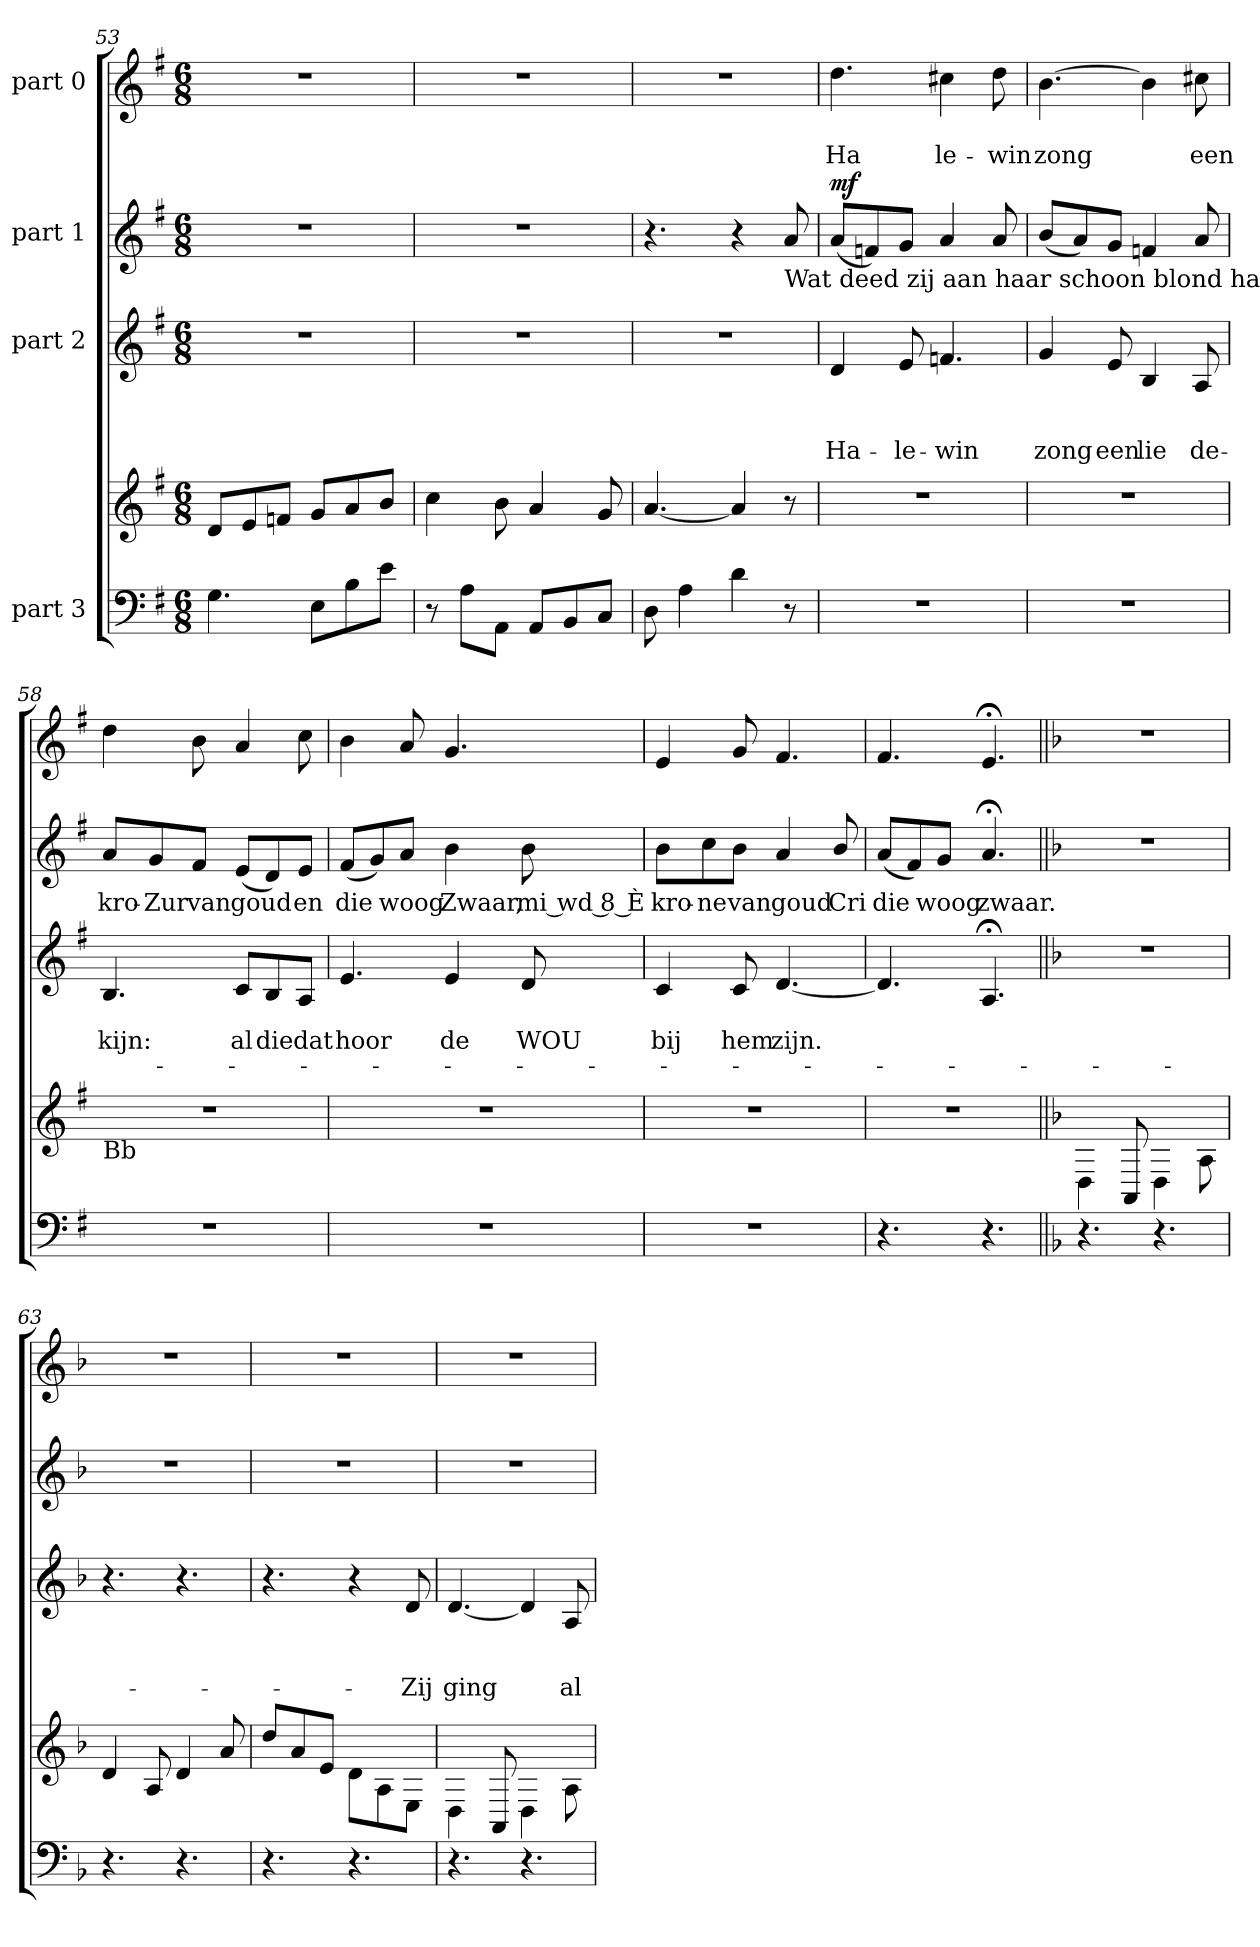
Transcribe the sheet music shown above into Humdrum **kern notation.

**kern	**kern	**kern	**text	**text	**text	**kern	**text	**dynam	**kern	**text	**text
*part4	*part4	*part3	*part3	*part3	*part3	*part2	*part2	*part2	*part1	*part1	*part1
*staff5	*staff4	*staff3	*staff3	*staff3	*staff3	*staff2	*staff2	*staff2	*staff1	*staff1	*staff1
*I"part 3	*	*I"part 2	*	*	*	*I"part 1	*	*	*I"part 0	*	*
*clefF4	*clefG2	*clefG2	*	*	*	*clefG2	*	*	*clefG2	*	*
*k[f#]	*k[f#]	*k[f#]	*	*	*	*k[f#]	*	*	*k[f#]	*	*
*M6/8	*M6/8	*M6/8	*	*	*	*M6/8	*	*	*M6/8	*	*
=53	=53	=53	=53	=53	=53	=53	=53	=53	=53	=53	=53
!	!	!LO:N:vis=2	!	!	!	!LO:N:vis=2	!	!	!LO:N:vis=2	!	!
4.G\	8d/L	2.r	.	.	.	2.r	.	.	2.r	.	.
.	8e/	.	.	.	.	.	.	.	.	.	.
.	8fn/J	.	.	.	.	.	.	.	.	.	.
8E\L	8g/L	.	.	.	.	.	.	.	.	.	.
8B\	8a/	.	.	.	.	.	.	.	.	.	.
8e\J	8b/J	.	.	.	.	.	.	.	.	.	.
=54	=54	=54	=54	=54	=54	=54	=54	=54	=54	=54	=54
!	!	!LO:N:vis=2	!	!	!	!LO:N:vis=2	!	!	!LO:N:vis=2	!	!
8r	4cc\	2.r	.	.	.	2.r	.	.	2.r	.	.
8A\L	.	.	.	.	.	.	.	.	.	.	.
8AA\J	8b\	.	.	.	.	.	.	.	.	.	.
8AA/L	4a/	.	.	.	.	.	.	.	.	.	.
8BB/	.	.	.	.	.	.	.	.	.	.	.
8C/J	8g/	.	.	.	.	.	.	.	.	.	.
=55	=55	=55	=55	=55	=55	=55	=55	=55	=55	=55	=55
!	!	!LO:N:vis=2	!	!	!	!	!	!	!LO:N:vis=2	!	!
8D\	[4.a/	2.r	.	.	.	4.r	.	.	2.r	.	.
4A\	.	.	.	.	.	.	.	.	.	.	.
4d\	4a/]	.	.	.	.	4r	.	.	.	.	.
!	!	!	!	!	!	!LO:TX:b:t=Wat deed zij aan haar schoon blond haar? Een	!	!	!	!	!
8r	8r	.	.	.	.	8a/	.	.	.	.	.
=56	=56	=56	=56	=56	=56	=56	=56	=56	=56	=56	=56
!LO:N:vis=2	!LO:N:vis=2	!	!	!	!LO:LY:b	!	!	!LO:DY:b	!	!	!LO:LY:b
2.r	2.r	4d/	.	.	Ha -	(8a/L	.	mf	4.dd\	.	Ha
.	.	.	.	.	.	8fn/)	.	.	.	.	.
!	!	!	!	!	!LO:LY:b	!	!	!	!	!	!
.	.	8e/	.	.	le-	8g/J	.	.	.	.	.
!	!	!	!	!	!LO:LY:b	!	!	!	!	!	!LO:LY:b
.	.	4.fn/	.	.	win	4a/	.	.	4cc#X\	.	le -
!	!	!	!	!	!	!	!	!	!	!	!LO:LY:b
.	.	.	.	.	.	8a/	.	.	8dd\	.	win
=57	=57	=57	=57	=57	=57	=57	=57	=57	=57	=57	=57
!LO:N:vis=2	!LO:N:vis=2	!	!	!	!LO:LY:b	!	!	!	!	!	!LO:LY:b
2.r	2.r	4g/	.	.	zong	(8b/L	.	.	[4.b\	.	zong
.	.	.	.	.	.	8a/)	.	.	.	.	.
!	!	!	!	!	!LO:LY:b	!	!	!	!	!	!
.	.	8e/	.	.	een	8g/J	.	.	.	.	.
!	!	!	!	!	!LO:LY:b	!	!	!	!	!	!
.	.	4B/	.	.	lie	4fn/	.	.	4b\]	.	.
!	!	!	!	!	!LO:LY:b	!	!	!	!	!	!LO:LY:b
.	.	8A/	.	.	de-	8a/	.	.	8cc#X\	.	een
!!LO:PB:g=z
=58	=58	=58	=58	=58	=58	=58	=58	=58	=58	=58	=58
!	!LO:TX:b:t=Bb	!	!	!	!	!	!	!	!	!	!
!LO:N:vis=2	!LO:N:vis=2	!	!	!LO:LY:b	!	!	!LO:LY:b	!	!	!	!
2.r	2.r	4.B/	.	kijn:	.	8a/L	kro -	.	4dd\	.	.
!	!	!	!	!	!	!	!LO:LY:b	!	!	!	!
.	.	.	.	.	.	8g/	Zur	.	.	.	.
!	!	!	!	!	!	!	!LO:LY:b	!	!	!	!
.	.	.	.	.	.	8f#/J	van	.	8b\	.	.
!	!	!	!	!LO:LY:b	!	!	!LO:LY:b	!	!	!	!
.	.	8c/L	.	al	.	(8e/L	goud	.	4a/	.	.
!	!	!	!	!LO:LY:b	!	!	!	!	!	!	!
.	.	8B/	.	die	.	8d/)	.	.	.	.	.
!	!	!	!	!LO:LY:b	!	!	!LO:LY:b	!	!	!	!
.	.	8A/J	.	dat	.	8e/J	en	.	8cc\	.	.
=59	=59	=59	=59	=59	=59	=59	=59	=59	=59	=59	=59
!LO:N:vis=2	!LO:N:vis=2	!	!	!LO:LY:b	!	!	!LO:LY:b	!	!	!	!
2.r	2.r	4.e/	.	hoor	.	(8f#/L	die	.	4b\	.	.
.	.	.	.	.	.	8g/)	.	.	.	.	.
!	!	!	!	!	!	!	!LO:LY:b	!	!	!	!
.	.	.	.	.	.	8a/J	woog	.	8a/	.	.
!	!	!	!	!LO:LY:b	!	!	!LO:LY:b	!	!	!	!
.	.	4e/	.	de	.	4b\	Zwaar,	.	4.g/	.	.
!	!	!	!	!LO:LY:b	!	!	!LO:LY:b	!	!	!	!
.	.	8d/	.	WOU	.	8b\	mi wd 8 È	.	.	.	.
=60	=60	=60	=60	=60	=60	=60	=60	=60	=60	=60	=60
!LO:N:vis=2	!LO:N:vis=2	!	!	!LO:LY:b	!	!	!LO:LY:b	!	!	!	!
2.r	2.r	4c/	.	bij	.	8b\L	kro-	.	4e/	.	.
!	!	!	!	!	!	!	!LO:LY:b	!	!	!	!
.	.	.	.	.	.	8cc\	ne	.	.	.	.
!	!	!	!	!LO:LY:b	!	!	!LO:LY:b	!	!	!	!
.	.	8c/	.	hem	.	8b\J	van	.	8g/	.	.
!	!	!	!	!LO:LY:b	!	!	!LO:LY:b	!	!	!	!
.	.	[4.d/	.	zijn.	.	4a/	goud	.	4.f#/	.	.
!	!	!	!	!	!	!	!LO:LY:b	!	!	!	!
.	.	.	.	.	.	8b/	Cri	.	.	.	.
=61	=61	=61	=61	=61	=61	=61	=61	=61	=61	=61	=61
*	*	*	*	*	*	*	*	*	*MM180	*	*
!	!LO:N:vis=2	!	!	!	!	!	!LO:LY:b	!	!	!	!
4.r	2.r	4.d/]	.	.	.	(8a/L	die	.	4.f#/	.	.
.	.	.	.	.	.	8f#/)	.	.	.	.	.
!	!	!	!	!	!	!	!LO:LY:b	!	!	!	!
.	.	.	.	.	.	8g/J	woog	.	.	.	.
!	!	!	!	!	!	!	!LO:LY:b	!	!	!	!
4.r	.	4.A;/	.	.	.	4.a;/	zwaar.	.	4.e;/	.	.
=62||	=62||	=62||	=62||	=62||	=62||	=62||	=62||	=62||	=62||	=62||	=62||
*k[b-]	*k[b-]	*k[b-]	*	*	*	*k[b-]	*	*	*k[b-]	*	*
!	!	!LO:N:vis=2	!	!	!	!LO:N:vis=2	!	!	!LO:N:vis=2	!	!
4.r	4D\	2.r	.	.	.	2.r	.	.	2.r	.	.
.	8AA/	.	.	.	.	.	.	.	.	.	.
4.r	4D\	.	.	.	.	.	.	.	.	.	.
.	8A\	.	.	.	.	.	.	.	.	.	.
!!LO:LB:g=z
=63	=63	=63	=63	=63	=63	=63	=63	=63	=63	=63	=63
!	!	!	!	!	!	!LO:N:vis=2	!	!	!LO:N:vis=2	!	!
4.r	4d/	4.r	.	.	.	2.r	.	.	2.r	.	.
.	8A/	.	.	.	.	.	.	.	.	.	.
4.r	4d/	4.r	.	.	.	.	.	.	.	.	.
.	8a/	.	.	.	.	.	.	.	.	.	.
=64	=64	=64	=64	=64	=64	=64	=64	=64	=64	=64	=64
!	!	!	!	!	!	!LO:N:vis=2	!	!	!LO:N:vis=2	!	!
4.r	8dd/L	4.r	.	.	.	2.r	.	.	2.r	.	.
.	8a/	.	.	.	.	.	.	.	.	.	.
.	8e/J	.	.	.	.	.	.	.	.	.	.
4.r	8d\L	4r	.	.	.	.	.	.	.	.	.
.	8A\	.	.	.	.	.	.	.	.	.	.
!	!	!	!	!	!LO:LY:b	!	!	!	!	!	!
.	8E\J	8d/	.	.	Zij	.	.	.	.	.	.
=65	=65	=65	=65	=65	=65	=65	=65	=65	=65	=65	=65
!	!	!	!	!	!LO:LY:b	!LO:N:vis=2	!	!	!LO:N:vis=2	!	!
4.r	4D\	[4.d/	.	.	ging	2.r	.	.	2.r	.	.
.	8AA/	.	.	.	.	.	.	.	.	.	.
4.r	4D\	4d/]	.	.	.	.	.	.	.	.	.
!	!	!	!	!	!LO:LY:b	!	!	!	!	!	!
.	8A\	8A/	.	.	al	.	.	.	.	.	.
=	=	=	=	=	=	=	=	=	=	=	=
*-	*-	*-	*-	*-	*-	*-	*-	*-	*-	*-	*-
